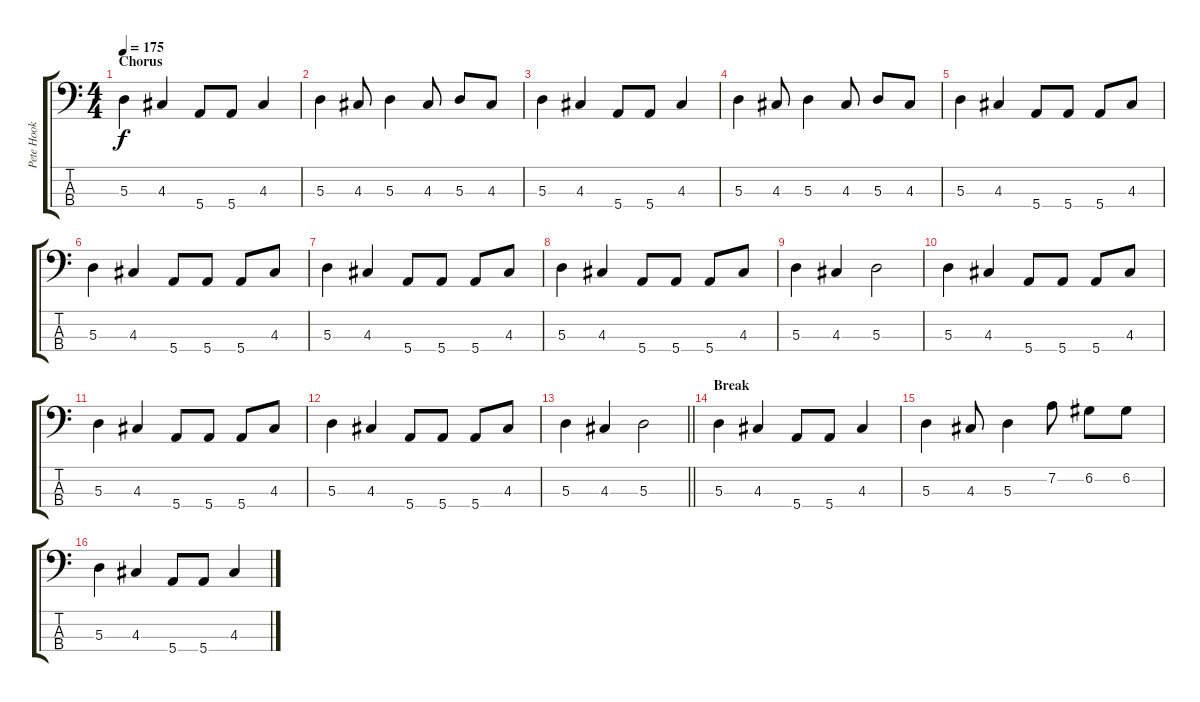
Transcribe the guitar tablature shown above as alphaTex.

\track ("Pete Hook" "Pete Hook") {instrument electricbasspick}
\staff {score tabs}
\tuning (G2 D2 A1 E1) {hide}
\ts (4 4)
\section ("" "Chorus")
\tempo 175
\clef f4
\ks c
5.3.4{dy f} 4.3.4 5.4.8 5.4.8 4.3.4 |
5.3.4 4.3.8 5.3.4 4.3.8 5.3.8 4.3.8 |
5.3.4 4.3.4 5.4.8 5.4.8 4.3.4 |
5.3.4 4.3.8 5.3.4 4.3.8 5.3.8 4.3.8 |
5.3.4 4.3.4 5.4.8 5.4.8 5.4.8 4.3.8 |
5.3.4 4.3.4 5.4.8 5.4.8 5.4.8 4.3.8 |
5.3.4 4.3.4 5.4.8 5.4.8 5.4.8 4.3.8 |
5.3.4 4.3.4 5.4.8 5.4.8 5.4.8 4.3.8 |
5.3.4 4.3.4 5.3.2 |
5.3.4 4.3.4 5.4.8 5.4.8 5.4.8 4.3.8 |
5.3.4 4.3.4 5.4.8 5.4.8 5.4.8 4.3.8 |
5.3.4 4.3.4 5.4.8 5.4.8 5.4.8 4.3.8 |
\barLineRight lightlight
5.3.4 4.3.4 5.3.2 |
\section ("" "Break")
5.3.4 4.3.4 5.4.8 5.4.8 4.3.4 |
5.3.4 4.3.8 5.3.4 7.2.8 6.2.8 6.2.8 |
5.3.4 4.3.4 5.4.8 5.4.8 4.3.4
